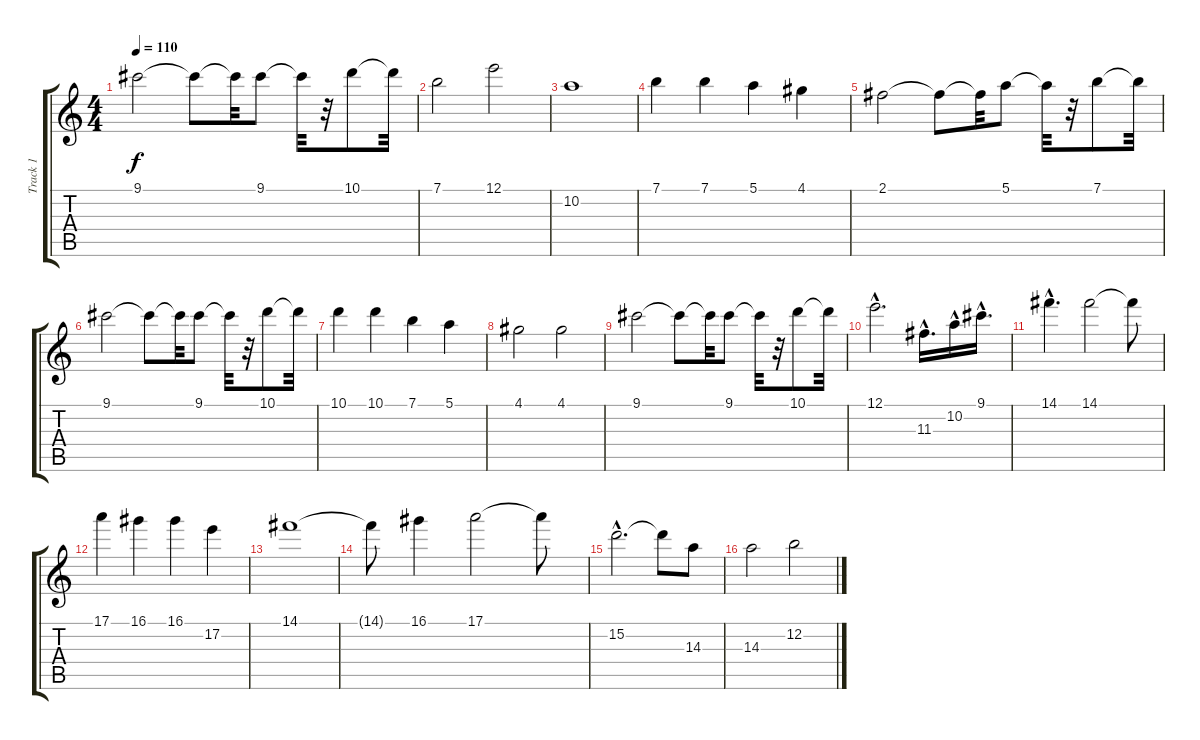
\track ("Track 1" "Track 1") {instrument distortionguitar}
\staff {score tabs}
\tuning (E4 B3 G3 D3 A2 E2) {hide}
\ts (4 4)
\tempo 110
\clef g2
\ks c
9.1.2{dy f} 9.1{t}.8 9.1{t}.32 9.1.8 9.1{t}.32 r.32 10.1.8 10.1{t}.32 |
7.1.2 12.1.2 |
10.2.1 |
7.1.4 7.1.4 5.1.4 4.1.4 |
2.1.2 2.1{t}.8 2.1{t}.32 5.1.8 5.1{t}.32 r.32 7.1.8 7.1{t}.32 |
9.1.2 9.1{t}.8 9.1{t}.32 9.1.8 9.1{t}.32 r.32 10.1.8 10.1{t}.32 |
10.1.4 10.1.4 7.1.4 5.1.4 |
4.1.2 4.1.2 |
9.1.2 9.1{t}.8 9.1{t}.32 9.1.8 9.1{t}.32 r.32 10.1.8 10.1{t}.32 |
12.1{hac}.2{d} 11.3{hac}.16{d} 10.2{hac}.16 9.1{hac}.16{d} |
14.1{hac}.4{d} 14.1.2 14.1{t}.8 |
17.1.4 16.1.4 16.1.4 17.2.4 |
14.1.1 |
14.1{t}.8 16.1.4 17.1.2 17.1{t}.8 |
15.2{hac}.2{d} 15.2{t}.8 14.3.8 |
14.3.2 12.2.2
